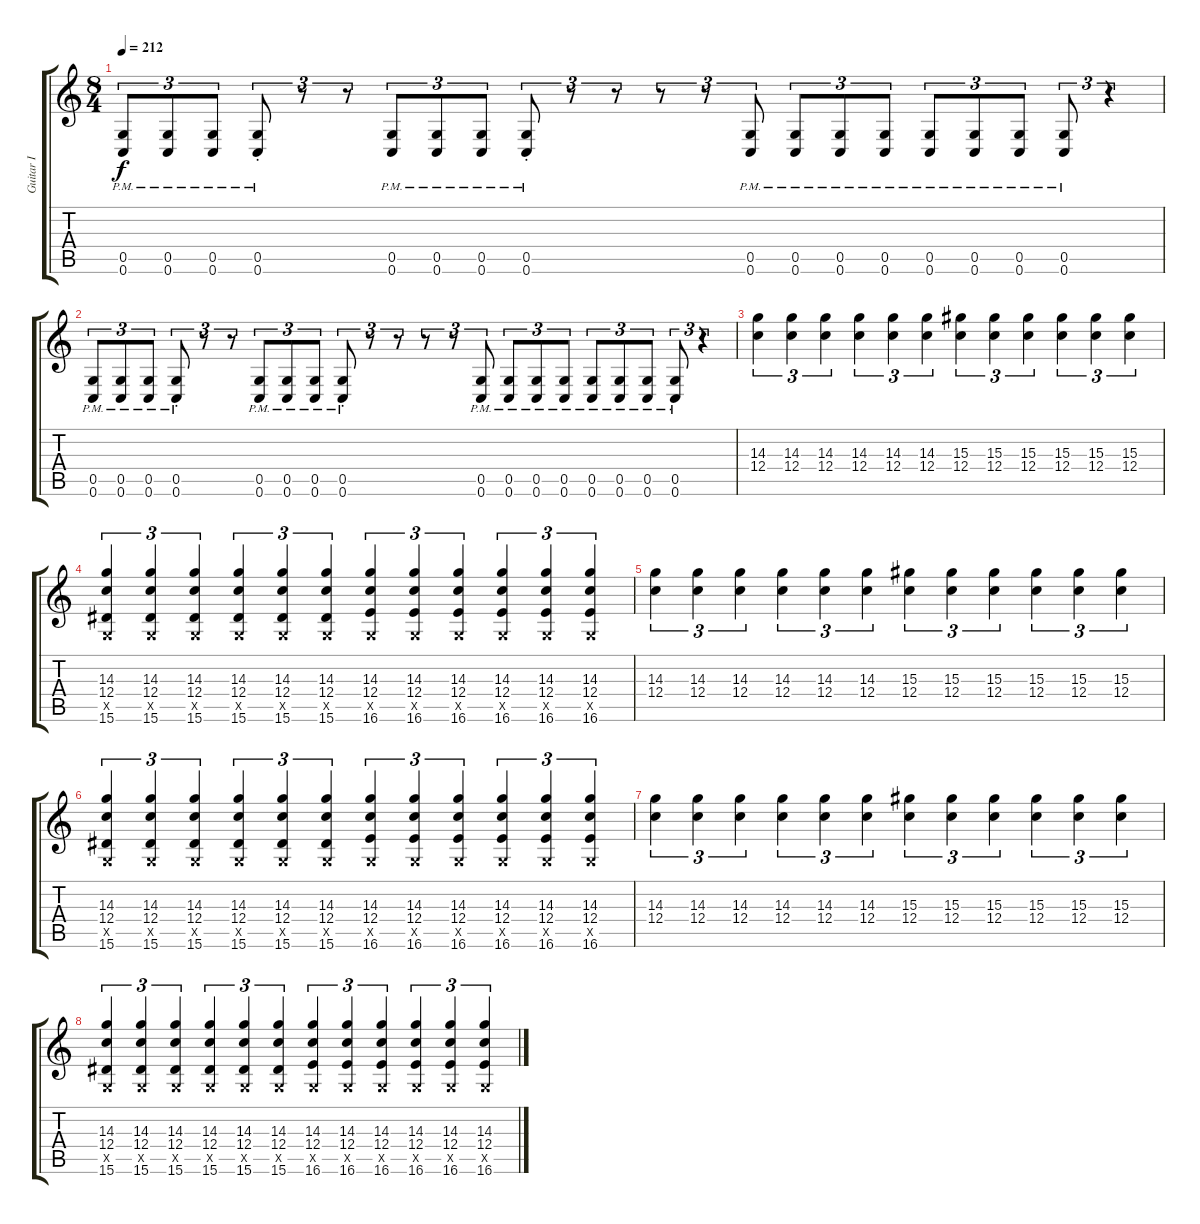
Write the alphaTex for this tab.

\track ("Guitar I" "Guitar I") {instrument overdrivenguitar}
\staff {score tabs}
\tuning (D4 A3 F3 C3 G2 C2) {hide}
\ts (8 4)
\tempo 212
\clef g2
\ks c
(0.5{pm} 0.6{pm}).8{tu (3 2) dy f} (0.5{pm} 0.6{pm}).8{tu (3 2)} (0.5{pm} 0.6{pm}).8{tu (3 2)} (0.5{pm st} 0.6{pm st}).8{tu (3 2)} r.8{tu (3 2)} r.8{tu (3 2)} (0.5{pm} 0.6{pm}).8{tu (3 2)} (0.5{pm} 0.6{pm}).8{tu (3 2)} (0.5{pm} 0.6{pm}).8{tu (3 2)} (0.5{pm st} 0.6{pm st}).8{tu (3 2)} r.8{tu (3 2)} r.8{tu (3 2)} r.8{tu (3 2)} r.8{tu (3 2)} (0.5{pm} 0.6{pm}).8{tu (3 2)} (0.5{pm} 0.6{pm}).8{tu (3 2)} (0.5{pm} 0.6{pm}).8{tu (3 2)} (0.5{pm} 0.6{pm}).8{tu (3 2)} (0.5{pm} 0.6{pm}).8{tu (3 2)} (0.5{pm} 0.6{pm}).8{tu (3 2)} (0.5{pm} 0.6{pm}).8{tu (3 2)} (0.5{pm} 0.6{pm}).8{tu (3 2)} r.4{tu (3 2)} |
(0.5{pm} 0.6{pm}).8{tu (3 2)} (0.5{pm} 0.6{pm}).8{tu (3 2)} (0.5{pm} 0.6{pm}).8{tu (3 2)} (0.5{pm st} 0.6{pm st}).8{tu (3 2)} r.8{tu (3 2)} r.8{tu (3 2)} (0.5{pm} 0.6{pm}).8{tu (3 2)} (0.5{pm} 0.6{pm}).8{tu (3 2)} (0.5{pm} 0.6{pm}).8{tu (3 2)} (0.5{pm st} 0.6{pm st}).8{tu (3 2)} r.8{tu (3 2)} r.8{tu (3 2)} r.8{tu (3 2)} r.8{tu (3 2)} (0.5{pm} 0.6{pm}).8{tu (3 2)} (0.5{pm} 0.6{pm}).8{tu (3 2)} (0.5{pm} 0.6{pm}).8{tu (3 2)} (0.5{pm} 0.6{pm}).8{tu (3 2)} (0.5{pm} 0.6{pm}).8{tu (3 2)} (0.5{pm} 0.6{pm}).8{tu (3 2)} (0.5{pm} 0.6{pm}).8{tu (3 2)} (0.5{pm} 0.6{pm}).8{tu (3 2)} r.4{tu (3 2)} |
(14.3 12.4).4{tu (3 2)} (14.3 12.4).4{tu (3 2)} (14.3 12.4).4{tu (3 2)} (14.3 12.4).4{tu (3 2)} (14.3 12.4).4{tu (3 2)} (14.3 12.4).4{tu (3 2)} (15.3 12.4).4{tu (3 2)} (15.3 12.4).4{tu (3 2)} (15.3 12.4).4{tu (3 2)} (15.3 12.4).4{tu (3 2)} (15.3 12.4).4{tu (3 2)} (15.3 12.4).4{tu (3 2)} |
(14.3 12.4 0.5{x} 15.6).4{tu (3 2)} (14.3 12.4 0.5{x} 15.6).4{tu (3 2)} (14.3 12.4 0.5{x} 15.6).4{tu (3 2)} (14.3 12.4 0.5{x} 15.6).4{tu (3 2)} (14.3 12.4 0.5{x} 15.6).4{tu (3 2)} (14.3 12.4 0.5{x} 15.6).4{tu (3 2)} (14.3 12.4 0.5{x} 16.6).4{tu (3 2)} (14.3 12.4 0.5{x} 16.6).4{tu (3 2)} (14.3 12.4 0.5{x} 16.6).4{tu (3 2)} (14.3 12.4 0.5{x} 16.6).4{tu (3 2)} (14.3 12.4 0.5{x} 16.6).4{tu (3 2)} (14.3 12.4 0.5{x} 16.6).4{tu (3 2)} |
(14.3 12.4).4{tu (3 2)} (14.3 12.4).4{tu (3 2)} (14.3 12.4).4{tu (3 2)} (14.3 12.4).4{tu (3 2)} (14.3 12.4).4{tu (3 2)} (14.3 12.4).4{tu (3 2)} (15.3 12.4).4{tu (3 2)} (15.3 12.4).4{tu (3 2)} (15.3 12.4).4{tu (3 2)} (15.3 12.4).4{tu (3 2)} (15.3 12.4).4{tu (3 2)} (15.3 12.4).4{tu (3 2)} |
(14.3 12.4 0.5{x} 15.6).4{tu (3 2)} (14.3 12.4 0.5{x} 15.6).4{tu (3 2)} (14.3 12.4 0.5{x} 15.6).4{tu (3 2)} (14.3 12.4 0.5{x} 15.6).4{tu (3 2)} (14.3 12.4 0.5{x} 15.6).4{tu (3 2)} (14.3 12.4 0.5{x} 15.6).4{tu (3 2)} (14.3 12.4 0.5{x} 16.6).4{tu (3 2)} (14.3 12.4 0.5{x} 16.6).4{tu (3 2)} (14.3 12.4 0.5{x} 16.6).4{tu (3 2)} (14.3 12.4 0.5{x} 16.6).4{tu (3 2)} (14.3 12.4 0.5{x} 16.6).4{tu (3 2)} (14.3 12.4 0.5{x} 16.6).4{tu (3 2)} |
(14.3 12.4).4{tu (3 2)} (14.3 12.4).4{tu (3 2)} (14.3 12.4).4{tu (3 2)} (14.3 12.4).4{tu (3 2)} (14.3 12.4).4{tu (3 2)} (14.3 12.4).4{tu (3 2)} (15.3 12.4).4{tu (3 2)} (15.3 12.4).4{tu (3 2)} (15.3 12.4).4{tu (3 2)} (15.3 12.4).4{tu (3 2)} (15.3 12.4).4{tu (3 2)} (15.3 12.4).4{tu (3 2)} |
(14.3 12.4 0.5{x} 15.6).4{tu (3 2)} (14.3 12.4 0.5{x} 15.6).4{tu (3 2)} (14.3 12.4 0.5{x} 15.6).4{tu (3 2)} (14.3 12.4 0.5{x} 15.6).4{tu (3 2)} (14.3 12.4 0.5{x} 15.6).4{tu (3 2)} (14.3 12.4 0.5{x} 15.6).4{tu (3 2)} (14.3 12.4 0.5{x} 16.6).4{tu (3 2)} (14.3 12.4 0.5{x} 16.6).4{tu (3 2)} (14.3 12.4 0.5{x} 16.6).4{tu (3 2)} (14.3 12.4 0.5{x} 16.6).4{tu (3 2)} (14.3 12.4 0.5{x} 16.6).4{tu (3 2)} (14.3 12.4 0.5{x} 16.6).4{tu (3 2)}
